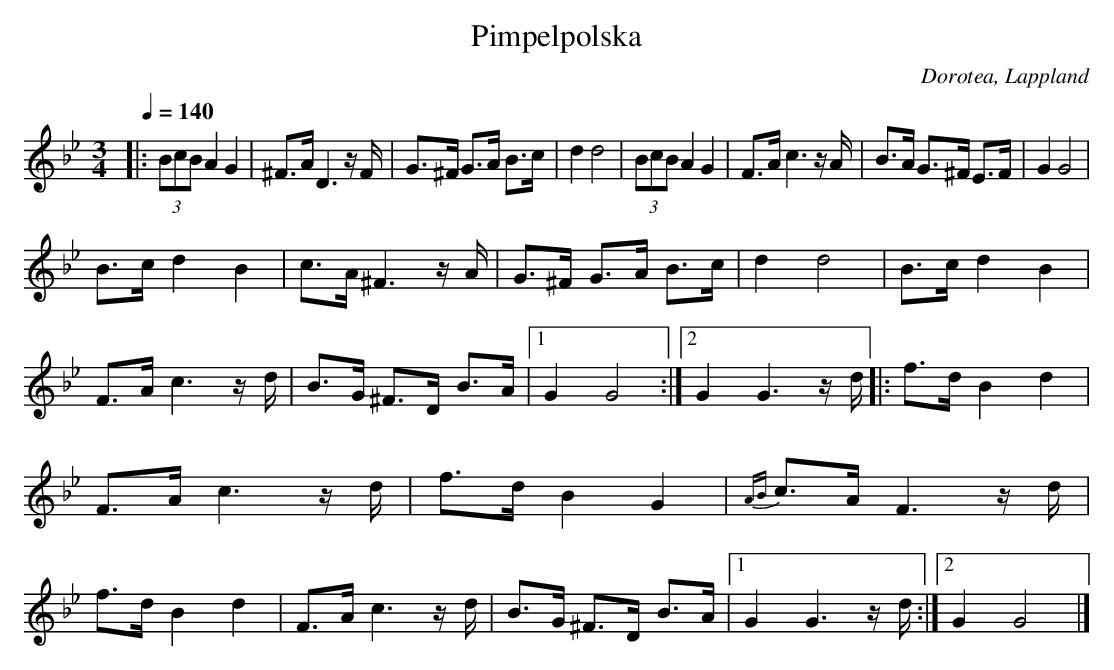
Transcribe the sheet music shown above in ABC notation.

X:1
T:Pimpelpolska
O:Dorotea, Lappland
Q:1/4=140
M:3/4
L:1/16
K:Gm
|:(3B2c2B2 A4 G4 | ^F3A D6 z F | G3^F G3A B3c | d4 d8 | (3B2c2B2 A4 G4 |F3A c6 z A | B3A G3^F E3F | G4 G8 |
B3c d4 B4| c3A ^F6 z A |G3^F G3A B3c | d4 d8| B3c d4 B4 | F3A c6 z d| B3G ^F3D B3A |1 G4 G8 :|2 G4 G6 z d |: f3d B4 d4 | F3A c6 z d |f3d B4 G4 | {AB}c3A F6 z d| f3d B4 d4 | F3A c6 z d | B3G ^F3D B3A|1 G4 G6 z d :|2 G4 G8|]
